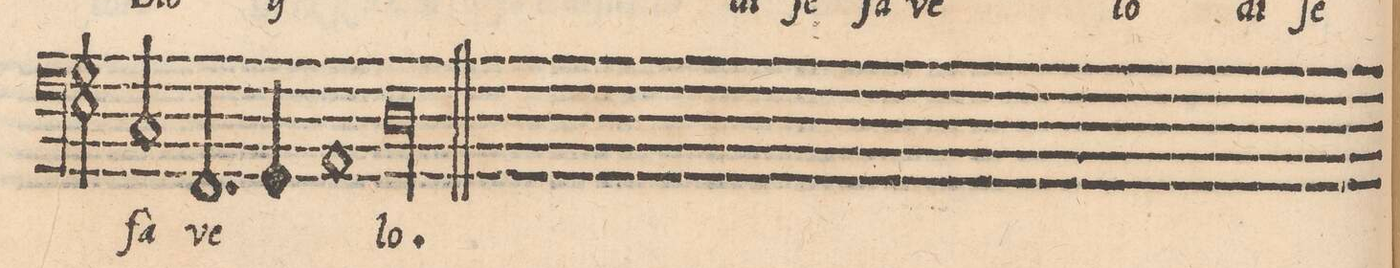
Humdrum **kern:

**kern	**text
*I"BASSO	*
*clefF4	*
*k[]	*
*met(C|)	*
*M2/1	*
2C/	fà
2.FF/	ve-
4GG/	.
=48-	=48-
1AA	.
1Dl	-lo.
==	==
*-	*-
